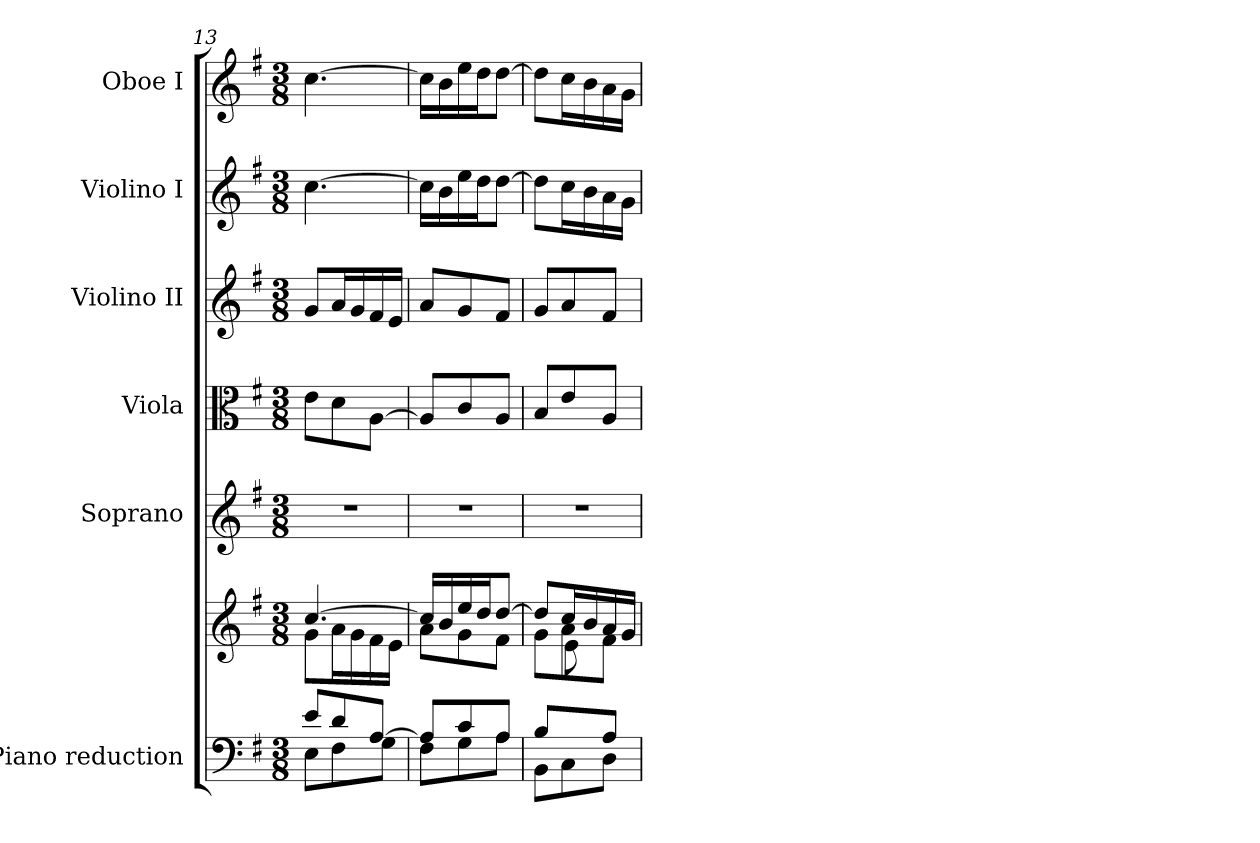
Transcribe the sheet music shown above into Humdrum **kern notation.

**kern	**kern	**kern	**kern	**kern	**kern	**kern
*part6	*part6	*part5	*part4	*part3	*part2	*part1
*staff7	*staff6	*staff5	*staff4	*staff3	*staff2	*staff1
*I"Piano reduction	*	*I"Soprano	*I"Viola	*I"Violino II	*I"Violino I	*I"Oboe I
*I'Pno	*	*	*I'Vla	*I'Vln	*I'Vln	*I'Ob
*clefF4	*clefG2	*clefG2	*clefC3	*clefG2	*clefG2	*clefG2
*k[f#]	*k[f#]	*k[f#]	*k[f#]	*k[f#]	*k[f#]	*k[f#]
*M3/8	*M3/8	*M3/8	*M3/8	*M3/8	*M3/8	*M3/8
=13	=13	=13	=13	=13	=13	=13
*^	*^	*	*	*	*	*
8e/L	8E\L	[4.cc/	8g\L	4.r	8e\L	8g/L	[4.cc\	[4.cc\
8d/	8F#\	.	16a\L	.	8d\	16a/L	.	.
.	.	.	16g\	.	.	16g/	.	.
[8A/J	8G\J	.	16f#\	.	[8A\J	16f#/	.	.
.	.	.	16e\JJ	.	.	16e/JJ	.	.
=14	=14	=14	=14	=14	=14	=14	=14	=14
8A/L]	8F#\L	16cc/LL]	8a\L	4.r	8A/L]	8a/L	16cc\LL]	16cc\LL]
.	.	16b/	.	.	.	.	16b\	16b\
8c/	8G\	16ee/	8g\	.	8c/	8g/	16ee\	16ee\
.	.	16dd/J	.	.	.	.	16dd\J	16dd\J
8A/J	8A\J	[8dd/J	8f#\J	.	8A/J	8f#/J	[8dd\J	[8dd\J
=15	=15	=15	=15	=15	=15	=15	=15	=15
*	*	*	*^	*	*	*	*	*
8B/L	8BB\L	8dd/L]	8g\L	8ryy	4.r	8B/L	8g/L	8dd\L]	8dd\L]
8ryy	8C\	16cc/L	8a\	8e\	.	8e/	8a/	16cc\L	16cc\L
.	.	16b/	.	.	.	.	.	16b\	16b\
8A/J	8D\J	16a/	8f#\J	8ryy	.	8A/J	8f#/J	16a\	16a\
.	.	16g/JJ	.	.	.	.	.	16g\JJ	16g\JJ
*v	*v	*	*	*	*	*	*	*	*
*	*v	*v	*v	*	*	*	*	*
=	=	=	=	=	=	=
*-	*-	*-	*-	*-	*-	*-
